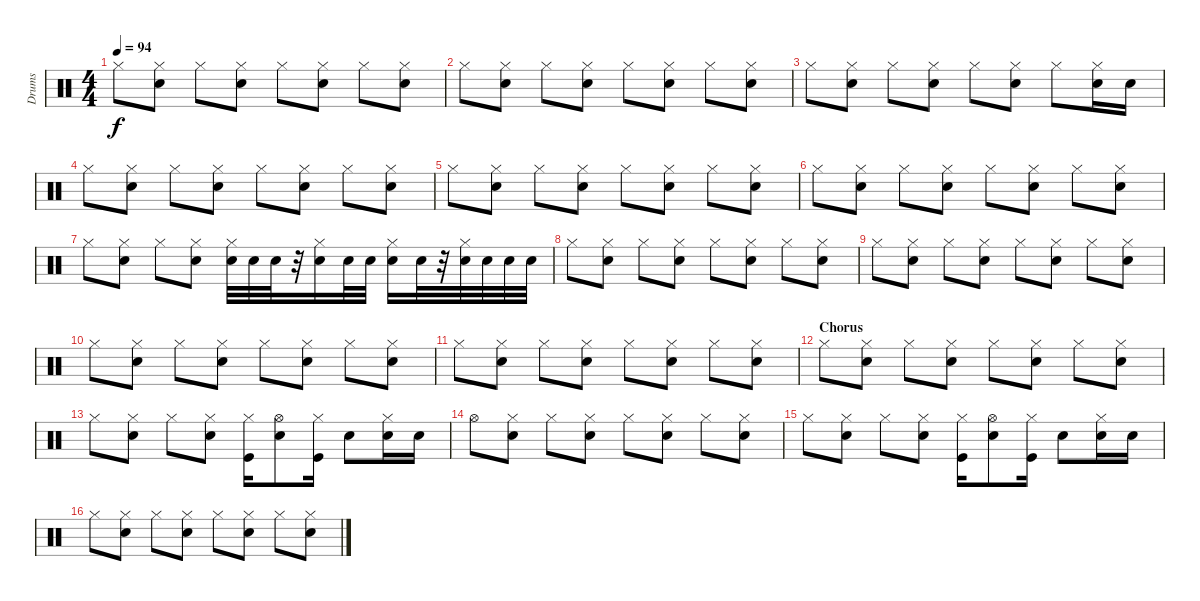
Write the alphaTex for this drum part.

\track ("Drums" "Drums") {instrument percussion}
\staff {score}
\articulation defaults
\ts (4 4)
\tempo 94
\clef neutral
\ks c "Hi-Hat (closed)".8{dy f}
("Hi-Hat (closed)" "Snare (hit) 2").8 "Hi-Hat (closed)".8 ("Hi-Hat (closed)" "Snare (hit) 2").8 "Hi-Hat (closed)".8 ("Hi-Hat (closed)" "Snare (hit) 2").8 "Hi-Hat (closed)".8 ("Hi-Hat (closed)" "Snare (hit) 2").8 |
"Hi-Hat (closed)".8 ("Hi-Hat (closed)" "Snare (hit) 2").8 "Hi-Hat (closed)".8 ("Hi-Hat (closed)" "Snare (hit) 2").8 "Hi-Hat (closed)".8 ("Hi-Hat (closed)" "Snare (hit) 2").8 "Hi-Hat (closed)".8 ("Hi-Hat (closed)" "Snare (hit) 2").8 |
"Hi-Hat (closed)".8 ("Hi-Hat (closed)" "Snare (hit) 2").8 "Hi-Hat (closed)".8 ("Hi-Hat (closed)" "Snare (hit) 2").8 "Hi-Hat (closed)".8 ("Hi-Hat (closed)" "Snare (hit) 2").8 "Hi-Hat (closed)".8 ("Hi-Hat (closed)" "Electric Snare (hit)").16 "Electric Snare (hit)".16 |
"Hi-Hat (closed)".8 ("Hi-Hat (closed)" "Snare (hit) 2").8 "Hi-Hat (closed)".8 ("Hi-Hat (closed)" "Snare (hit) 2").8 "Hi-Hat (closed)".8 ("Hi-Hat (closed)" "Snare (hit) 2").8 "Hi-Hat (closed)".8 ("Hi-Hat (closed)" "Snare (hit) 2").8 |
"Hi-Hat (closed)".8 ("Hi-Hat (closed)" "Snare (hit) 2").8 "Hi-Hat (closed)".8 ("Hi-Hat (closed)" "Snare (hit) 2").8 "Hi-Hat (closed)".8 ("Hi-Hat (closed)" "Snare (hit) 2").8 "Hi-Hat (closed)".8 ("Hi-Hat (closed)" "Snare (hit) 2").8 |
"Hi-Hat (closed)".8 ("Hi-Hat (closed)" "Snare (hit) 2").8 "Hi-Hat (closed)".8 ("Hi-Hat (closed)" "Snare (hit) 2").8 "Hi-Hat (closed)".8 ("Hi-Hat (closed)" "Snare (hit) 2").8 "Hi-Hat (closed)".8 ("Hi-Hat (closed)" "Snare (hit) 2").8 |
"Hi-Hat (closed)".8 ("Hi-Hat (closed)" "Snare (hit) 2").8 "Hi-Hat (closed)".8 ("Hi-Hat (closed)" "Snare (hit) 2").8 ("Hi-Hat (closed)" "Snare (hit) 2").32 "Snare (hit) 2".32 "Snare (hit) 2".32 r.32 ("Hi-Hat (closed)" "Snare (hit) 2").16 "Snare (hit) 2".32 "Snare (hit) 2".32 ("Hi-Hat (closed)" "Snare (hit) 2").16 "Snare (hit) 2".32 r.32 ("Hi-Hat (closed)" "Snare (hit) 2").32 "Snare (hit) 2".32 "Snare (hit) 2".32 "Snare (hit) 2".32 |
"Hi-Hat (closed)".8 ("Hi-Hat (closed)" "Snare (hit) 2").8 "Hi-Hat (closed)".8 ("Hi-Hat (closed)" "Snare (hit) 2").8 "Hi-Hat (closed)".8 ("Hi-Hat (closed)" "Snare (hit) 2").8 "Hi-Hat (closed)".8 ("Hi-Hat (closed)" "Snare (hit) 2").8 |
"Hi-Hat (closed)".8 ("Hi-Hat (closed)" "Snare (hit) 2").8 "Hi-Hat (closed)".8 ("Hi-Hat (closed)" "Snare (hit) 2").8 "Hi-Hat (closed)".8 ("Hi-Hat (closed)" "Snare (hit) 2").8 "Hi-Hat (closed)".8 ("Hi-Hat (closed)" "Snare (hit) 2").8 |
"Hi-Hat (closed)".8 ("Hi-Hat (closed)" "Snare (hit) 2").8 "Hi-Hat (closed)".8 ("Hi-Hat (closed)" "Snare (hit) 2").8 "Hi-Hat (closed)".8 ("Hi-Hat (closed)" "Snare (hit) 2").8 "Hi-Hat (closed)".8 ("Hi-Hat (closed)" "Snare (hit) 2").8 |
"Hi-Hat (closed)".8 ("Hi-Hat (closed)" "Snare (hit) 2").8 "Hi-Hat (closed)".8 ("Hi-Hat (closed)" "Snare (hit) 2").8 "Hi-Hat (closed)".8 ("Hi-Hat (closed)" "Snare (hit) 2").8 "Hi-Hat (closed)".8 ("Hi-Hat (closed)" "Snare (hit) 2").8 |
\section ("" "Chorus")
"Hi-Hat (closed)".8 ("Hi-Hat (closed)" "Snare (hit) 2").8 "Hi-Hat (closed)".8 ("Hi-Hat (closed)" "Snare (hit) 2").8 "Hi-Hat (closed)".8 ("Hi-Hat (closed)" "Snare (hit) 2").8 "Hi-Hat (closed)".8 ("Hi-Hat (closed)" "Snare (hit) 2").8 |
"Hi-Hat (closed)".8 ("Hi-Hat (closed)" "Snare (hit) 2").8 "Hi-Hat (closed)".8 ("Hi-Hat (closed)" "Snare (hit) 2").8 ("Hi-Hat (closed)" "Kick (hit)").16 ("Hi-Hat (open)" "Electric Snare (hit)").8 ("Hi-Hat (closed)" "Kick (hit)").16 "Electric Snare (hit)".8 ("Hi-Hat (closed)" "Electric Snare (hit)").16 "Electric Snare (hit)".16 |
"Hi-Hat (open)".8 ("Hi-Hat (closed)" "Snare (hit) 2").8 "Hi-Hat (closed)".8 ("Hi-Hat (closed)" "Snare (hit) 2").8 "Hi-Hat (closed)".8 ("Hi-Hat (closed)" "Snare (hit) 2").8 "Hi-Hat (closed)".8 ("Hi-Hat (closed)" "Snare (hit) 2").8 |
"Hi-Hat (closed)".8 ("Hi-Hat (closed)" "Snare (hit) 2").8 "Hi-Hat (closed)".8 ("Hi-Hat (closed)" "Snare (hit) 2").8 ("Hi-Hat (closed)" "Kick (hit)").16 ("Hi-Hat (open)" "Electric Snare (hit)").8 ("Hi-Hat (closed)" "Kick (hit)").16 "Electric Snare (hit)".8 ("Hi-Hat (closed)" "Electric Snare (hit)").16 "Electric Snare (hit)".16 |
"Hi-Hat (closed)".8 ("Hi-Hat (closed)" "Snare (hit) 2").8 "Hi-Hat (closed)".8 ("Hi-Hat (closed)" "Snare (hit) 2").8 "Hi-Hat (closed)".8 ("Hi-Hat (closed)" "Snare (hit) 2").8 "Hi-Hat (closed)".8 ("Hi-Hat (closed)" "Snare (hit) 2").8
